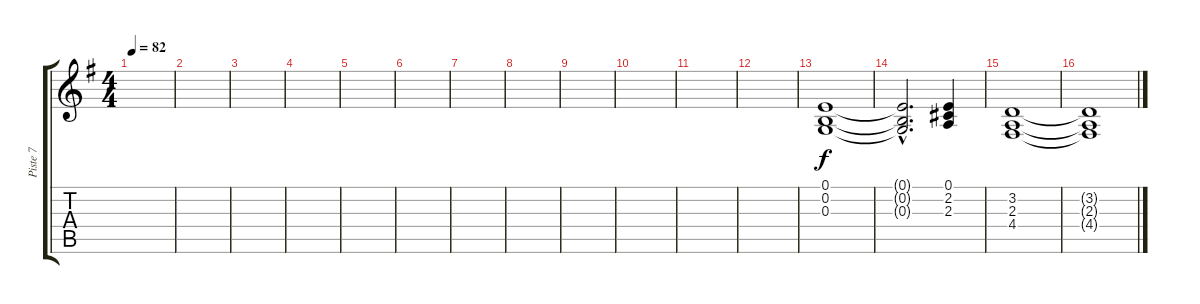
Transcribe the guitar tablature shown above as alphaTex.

\track ("Piste 7" "Piste 7") {instrument lead2sawtooth}
\staff {score tabs}
\tuning (E4 B3 G3 D3 A2 E2) {hide}
\ts (4 4)
\tempo 82
\clef g2
\ks g
|
|
|
|
|
|
|
|
|
|
|
|
(0.1 0.2 0.3).1 |
(0.1{hac t} 0.2{hac t} 0.3{hac t}).2{d} (0.1 2.2 2.3).4 |
(3.2 2.3 4.4).1 |
(3.2{t} 2.3{t} 4.4{t}).1
